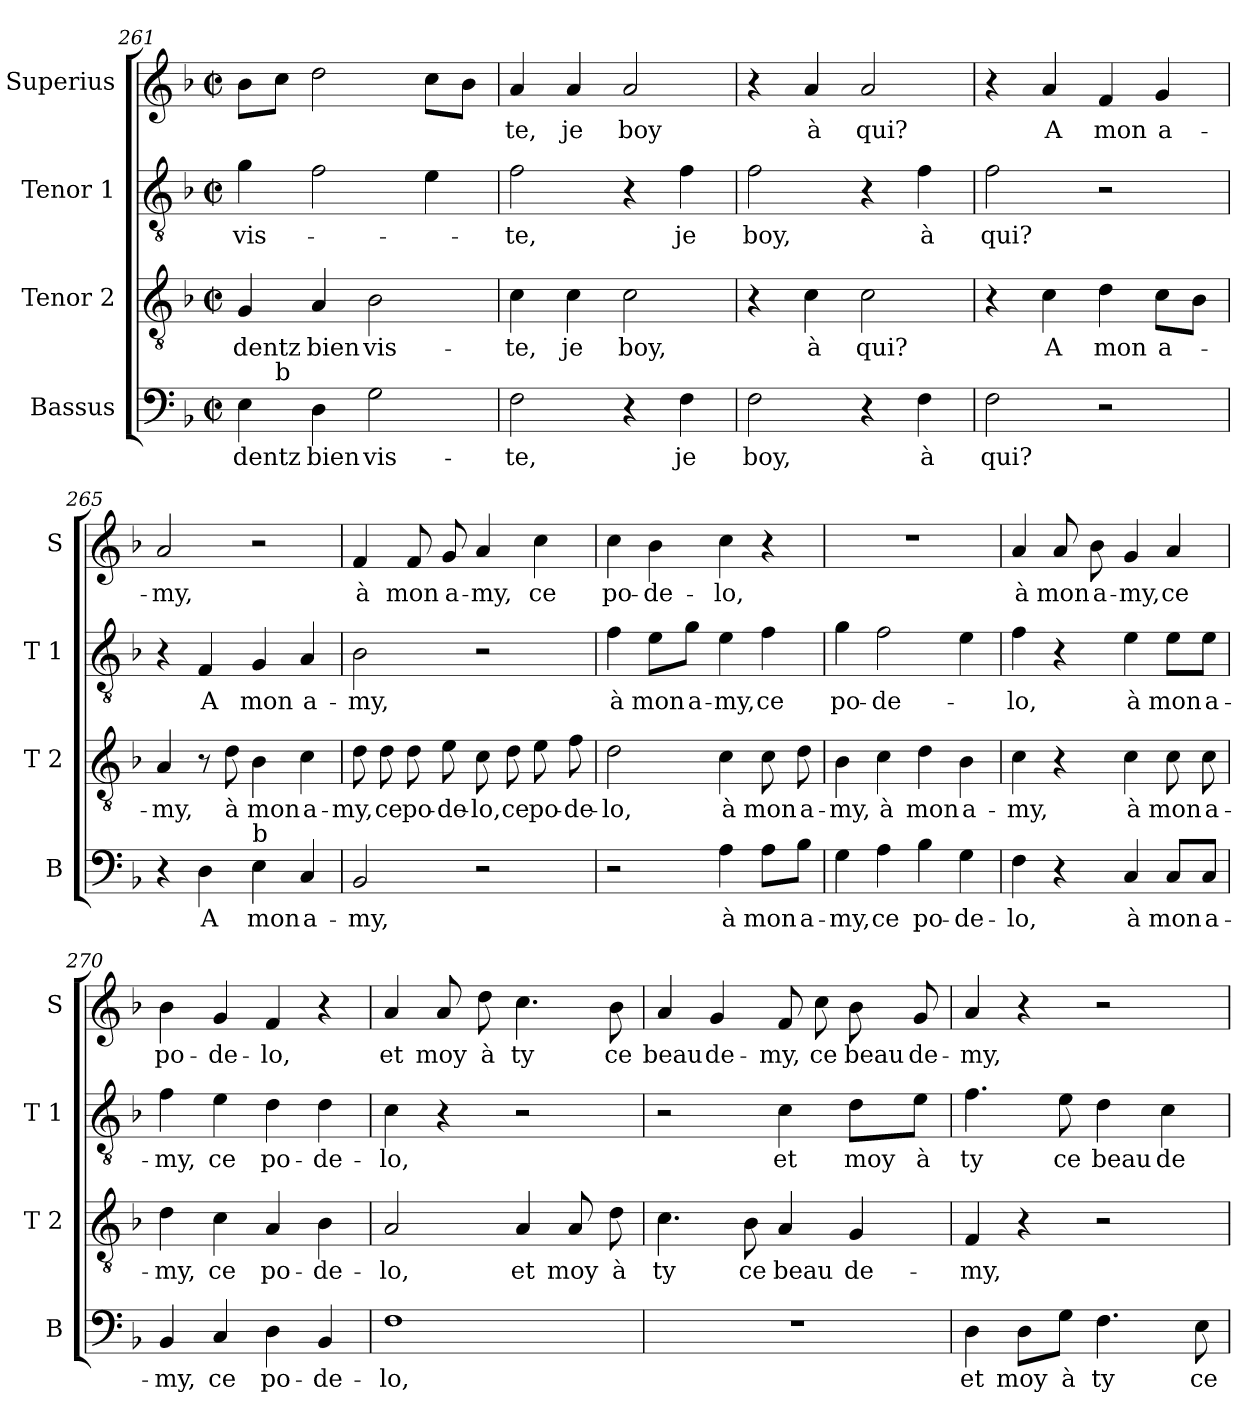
**kern	**text	**kern	**text	**kern	**text	**kern	**text
*part4	*part4	*part3	*part3	*part2	*part2	*part1	*part1
*staff4	*staff4	*staff3	*staff3	*staff2	*staff2	*staff1	*staff1
*I"Bassus	*	*I"Tenor 2	*	*I"Tenor 1	*	*I"Superius	*
*I'B	*	*I'T 2	*	*I'T 1	*	*I'S	*
*clefF4	*	*clefGv2	*	*clefGv2	*	*clefG2	*
*k[b-]	*	*k[b-]	*	*k[b-]	*	*k[b-]	*
*F:	*	*F:	*	*F:	*	*F:	*
*M2/2	*	*M2/2	*	*M2/2	*	*M2/2	*
*met(c|)	*	*met(c|)	*	*met(c|)	*	*met(c|)	*
=261	=261	=261	=261	=261	=261	=261	=261
!	!LO:LY:b	!	!LO:LY:b	!	!LO:LY:b	!	!
*^	*	*	*	*	*	*	*
4E\	8ryy	dentz	4G/	dentz	4g\	vis-	8b-\L	.
!	!LO:TX:a:t=b	!	!	!	!	!	!	!
.	2..ryy	.	.	.	.	.	8cc\J	.
!	!	!LO:LY:b	!	!LO:LY:b	!	!	!	!
4D\	.	bien	4A/	bien	2f\	.	2dd\	.
!	!	!LO:LY:b	!	!LO:LY:b	!	!	!	!
2G\	.	vis-	2B-\	vis-	.	.	.	.
.	.	.	.	.	4e\	.	8cc\L	.
.	.	.	.	.	.	.	8b-\J	.
=262	=262	=262	=262	=262	=262	=262	=262	=262
!	!	!LO:LY:b	!	!LO:LY:b	!	!LO:LY:b	!	!LO:LY:b
*v	*v	*	*	*	*	*	*	*
2F\	-te,	4c\	-te,	2f\	-te,	4a/	-te,
!	!	!	!LO:LY:b	!	!	!	!LO:LY:b
.	.	4c\	je	.	.	4a/	je
!	!	!	!LO:LY:b	!	!	!	!LO:LY:b
4r	.	2c\	boy,	4r	.	2a/	boy
!	!LO:LY:b	!	!	!	!LO:LY:b	!	!
4F\	je	.	.	4f\	je	.	.
=263	=263	=263	=263	=263	=263	=263	=263
!	!LO:LY:b	!	!	!	!LO:LY:b	!	!
2F\	boy,	4r	.	2f\	boy,	4r	.
!	!	!	!LO:LY:b	!	!	!	!LO:LY:b
.	.	4c\	à	.	.	4a/	à
!	!	!	!LO:LY:b	!	!	!	!LO:LY:b
4r	.	2c\	qui?	4r	.	2a/	qui?
!	!LO:LY:b	!	!	!	!LO:LY:b	!	!
4F\	à	.	.	4f\	à	.	.
!!LO:LB:g=z
=264	=264	=264	=264	=264	=264	=264	=264
!	!LO:LY:b	!	!	!	!LO:LY:b	!	!
2F\	qui?	4r	.	2f\	qui?	4r	.
!	!	!	!LO:LY:b	!	!	!	!LO:LY:b
.	.	4c\	A	.	.	4a/	A
!	!	!	!LO:LY:b	!	!	!	!LO:LY:b
2r	.	4d\	mon	2r	.	4f/	mon
!	!	!	!LO:LY:b	!	!	!	!LO:LY:b
.	.	8c\L	a-	.	.	4g/	a-
.	.	8B-\J	.	.	.	.	.
=265	=265	=265	=265	=265	=265	=265	=265
!	!	!	!LO:LY:b	!	!	!	!LO:LY:b
4r	.	4A/	-my,	4r	.	2a/	-my,
!	!LO:LY:b	!	!	!	!LO:LY:b	!	!
4D\	A	8r	.	4F/	A	.	.
!	!	!	!LO:LY:b	!	!	!	!
.	.	8d\	à	.	.	.	.
!LO:TX:a:t=b	!	!	!	!	!	!	!
!	!LO:LY:b	!	!LO:LY:b	!	!LO:LY:b	!	!
4E\	mon	4B-\	mon	4G/	mon	2r	.
!	!LO:LY:b	!	!LO:LY:b	!	!LO:LY:b	!	!
4C/	a-	4c\	a-	4A/	a-	.	.
=266	=266	=266	=266	=266	=266	=266	=266
!	!LO:LY:b	!	!LO:LY:b	!	!LO:LY:b	!	!LO:LY:b
2BB-/	-my,	8d\	-my,	2B-\	-my,	4f/	à
!	!	!	!LO:LY:b	!	!	!	!
.	.	8d\	ce	.	.	.	.
!	!	!	!LO:LY:b	!	!	!	!LO:LY:b
.	.	8d\	po-	.	.	8f/	mon
!	!	!	!LO:LY:b	!	!	!	!LO:LY:b
.	.	8e\	-de-	.	.	8g/	a-
!	!	!	!LO:LY:b	!	!	!	!LO:LY:b
2r	.	8c\	-lo,	2r	.	4a/	-my,
!	!	!	!LO:LY:b	!	!	!	!
.	.	8d\	ce	.	.	.	.
!	!	!	!LO:LY:b	!	!	!	!LO:LY:b
.	.	8e\	po-	.	.	4cc\	ce
!	!	!	!LO:LY:b	!	!	!	!
.	.	8f\	-de-	.	.	.	.
=267	=267	=267	=267	=267	=267	=267	=267
!	!	!	!LO:LY:b	!	!LO:LY:b	!	!LO:LY:b
2r	.	2d\	-lo,	4f\	à	4cc\	po-
!	!	!	!	!	!LO:LY:b	!	!LO:LY:b
.	.	.	.	8e\L	mon	4b-\	-de-
!	!	!	!	!	!LO:LY:b	!	!
.	.	.	.	8g\J	a-	.	.
!	!LO:LY:b	!	!LO:LY:b	!	!LO:LY:b	!	!LO:LY:b
4A\	à	4c\	à	4e\	-my,	4cc\	-lo,
!	!LO:LY:b	!	!LO:LY:b	!	!LO:LY:b	!	!
8A\L	mon	8c\	mon	4f\	ce	4r	.
!	!LO:LY:b	!	!LO:LY:b	!	!	!	!
8B-\J	a-	8d\	a-	.	.	.	.
!!LO:LB:g=z
=268	=268	=268	=268	=268	=268	=268	=268
!	!LO:LY:b	!	!LO:LY:b	!	!LO:LY:b	!	!
4G\	-my,	4B-\	-my,	4g\	po-	1r	.
!	!LO:LY:b	!	!LO:LY:b	!	!LO:LY:b	!	!
4A\	ce	4c\	à	2f\	-de-	.	.
!	!LO:LY:b	!	!LO:LY:b	!	!	!	!
4B-\	po-	4d\	mon	.	.	.	.
!	!LO:LY:b	!	!LO:LY:b	!	!	!	!
4G\	-de-	4B-\	a-	4e\	.	.	.
=269	=269	=269	=269	=269	=269	=269	=269
!	!LO:LY:b	!	!LO:LY:b	!	!LO:LY:b	!	!LO:LY:b
4F\	-lo,	4c\	-my,	4f\	-lo,	4a/	à
!	!	!	!	!	!	!	!LO:LY:b
4r	.	4r	.	4r	.	8a/	mon
!	!	!	!	!	!	!	!LO:LY:b
.	.	.	.	.	.	8b-\	a-
!	!LO:LY:b	!	!LO:LY:b	!	!LO:LY:b	!	!LO:LY:b
4C/	à	4c\	à	4e\	à	4g/	-my,
!	!LO:LY:b	!	!LO:LY:b	!	!LO:LY:b	!	!LO:LY:b
8C/L	mon	8c\	mon	8e\L	mon	4a/	ce
!	!LO:LY:b	!	!LO:LY:b	!	!LO:LY:b	!	!
8C/J	a-	8c\	a-	8e\J	a-	.	.
=270	=270	=270	=270	=270	=270	=270	=270
!	!LO:LY:b	!	!LO:LY:b	!	!LO:LY:b	!	!LO:LY:b
4BB-/	-my,	4d\	-my,	4f\	-my,	4b-\	po-
!	!LO:LY:b	!	!LO:LY:b	!	!LO:LY:b	!	!LO:LY:b
4C/	ce	4c\	ce	4e\	ce	4g/	-de-
!	!LO:LY:b	!	!LO:LY:b	!	!LO:LY:b	!	!LO:LY:b
4D\	po-	4A/	po-	4d\	po-	4f/	-lo,
!	!LO:LY:b	!	!LO:LY:b	!	!LO:LY:b	!	!
4BB-/	-de-	4B-\	-de-	4d\	-de-	4r	.
=271	=271	=271	=271	=271	=271	=271	=271
!	!LO:LY:b	!	!LO:LY:b	!	!LO:LY:b	!	!LO:LY:b
1F	-lo,	2A/	-lo,	4c\	-lo,	4a/	et
!	!	!	!	!	!	!	!LO:LY:b
.	.	.	.	4r	.	8a/	moy
!	!	!	!	!	!	!	!LO:LY:b
.	.	.	.	.	.	8dd\	à
!	!	!	!LO:LY:b	!	!	!	!LO:LY:b
.	.	4A/	et	2r	.	4.cc\	ty
!	!	!	!LO:LY:b	!	!	!	!
.	.	8A/	moy	.	.	.	.
!	!	!	!LO:LY:b	!	!	!	!LO:LY:b
.	.	8d\	à	.	.	8b-\	ce
!!LO:PB:g=z
=272	=272	=272	=272	=272	=272	=272	=272
!	!	!	!LO:LY:b	!	!	!	!LO:LY:b
1r	.	4.c\	ty	2r	.	4a/	beau
!	!	!	!	!	!	!	!LO:LY:b
.	.	.	.	.	.	4g/	de-
!	!	!	!LO:LY:b	!	!	!	!
.	.	8B-\	ce	.	.	.	.
!	!	!	!LO:LY:b	!	!LO:LY:b	!	!LO:LY:b
.	.	4A/	beau	4c\	et	8f/	-my,
!	!	!	!	!	!	!	!LO:LY:b
.	.	.	.	.	.	8cc\	ce
!	!	!	!LO:LY:b	!	!LO:LY:b	!	!LO:LY:b
.	.	4G/	de-	8d\L	moy	8b-\	beau
!	!	!	!	!	!LO:LY:b	!	!LO:LY:b
.	.	.	.	8e\J	à	8g/	de-
=273	=273	=273	=273	=273	=273	=273	=273
!	!LO:LY:b	!	!LO:LY:b	!	!LO:LY:b	!	!LO:LY:b
4D\	et	4F/	-my,	4.f\	ty	4a/	-my,
!	!LO:LY:b	!	!	!	!	!	!
8D\L	moy	4r	.	.	.	4r	.
!	!LO:LY:b	!	!	!	!LO:LY:b	!	!
8G\J	à	.	.	8e\	ce	.	.
!	!LO:LY:b	!	!	!	!LO:LY:b	!	!
4.F\	ty	2r	.	4d\	beau	2r	.
!	!	!	!	!	!LO:LY:b	!	!
.	.	.	.	4c\	de-	.	.
!	!LO:LY:b	!	!	!	!	!	!
8E\	ce	.	.	.	.	.	.
=	=	=	=	=	=	=	=
*-	*-	*-	*-	*-	*-	*-	*-
